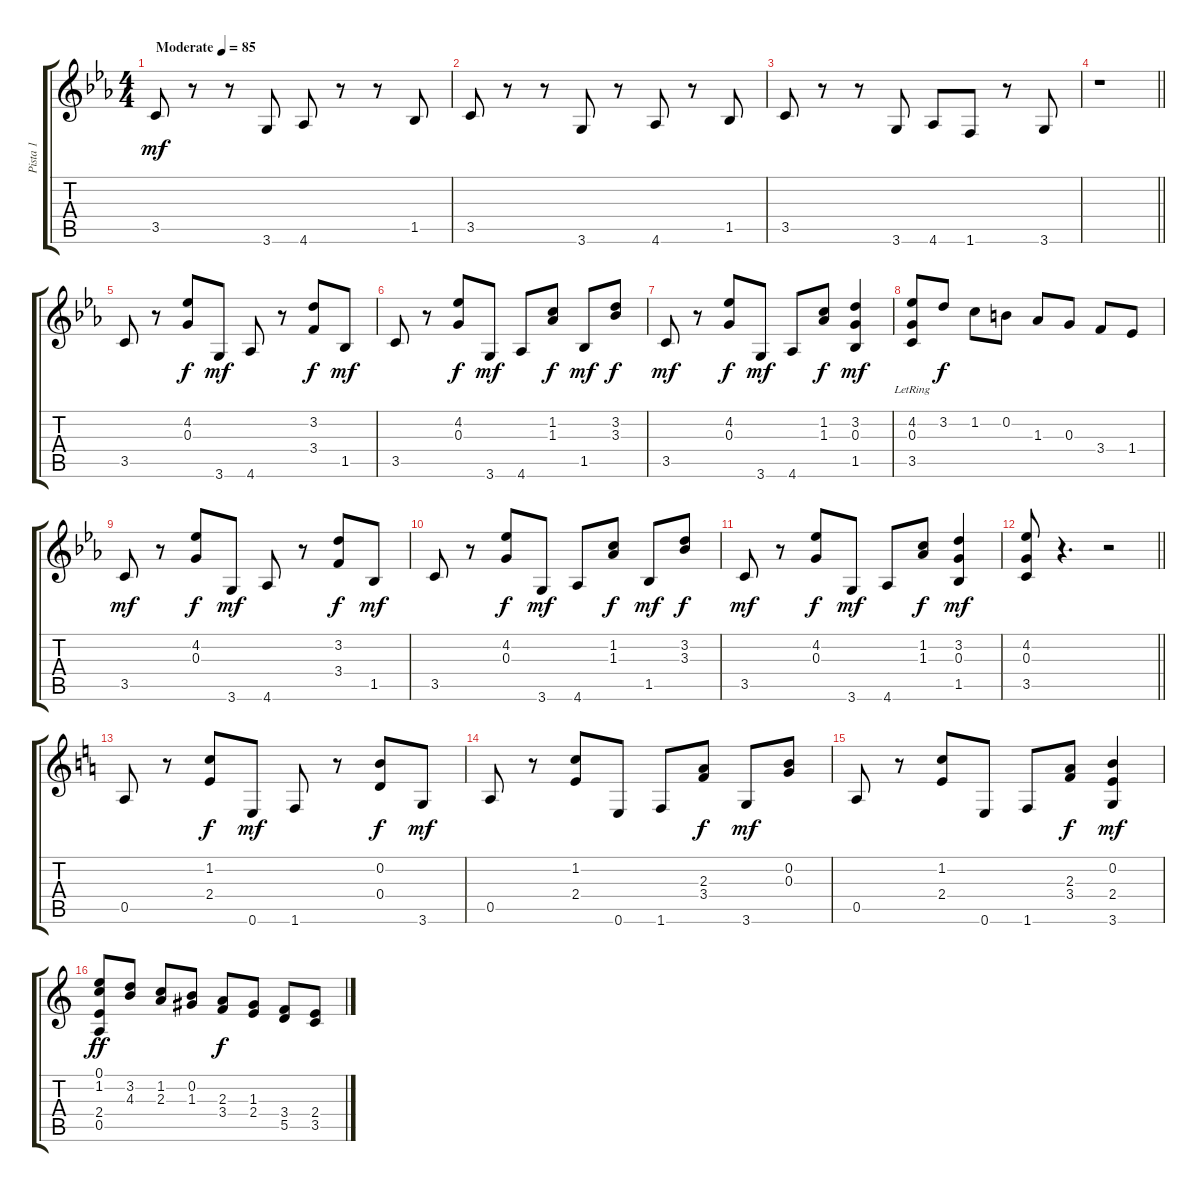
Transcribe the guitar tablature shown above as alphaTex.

\track ("Pista 1" "Pista 1") {instrument acousticguitarsteel}
\staff {score tabs}
\tuning (E4 B3 G3 D3 A2 E2) {hide}
\ts (4 4)
\tempo (85 "Moderate")
\clef g2
\ks eb
3.5.8{dy mf instrument acousticguitarsteel} r.8 r.8 3.6.8 4.6.8 r.8 r.8 1.5.8 |
3.5.8 r.8 r.8 3.6.8 r.8 4.6.8 r.8 1.5.8 |
3.5.8 r.8 r.8 3.6.8 4.6.8 1.6.8 r.8 3.6.8 |
\barLineRight lightlight
r.1 |
3.5.8 r.8 (4.2 0.3).8{dy f} 3.6.8{dy mf} 4.6.8 r.8 (3.2 3.4).8{dy f} 1.5.8{dy mf} |
3.5.8 r.8 (4.2 0.3).8{dy f} 3.6.8{dy mf} 4.6.8 (1.2 1.3).8{dy f} 1.5.8{dy mf} (3.2 3.3).8{dy f} |
3.5.8{dy mf} r.8 (4.2 0.3).8{dy f} 3.6.8{dy mf} 4.6.8 (1.2 1.3).8{dy f} (3.2 0.3 1.5).4{dy mf} |
(4.2 0.3{lr} 3.5{lr}).8 3.2.8{dy f} 1.2.8 0.2.8 1.3.8 0.3.8 3.4.8 1.4.8 |
3.5.8{dy mf} r.8 (4.2 0.3).8{dy f} 3.6.8{dy mf} 4.6.8 r.8 (3.2 3.4).8{dy f} 1.5.8{dy mf} |
3.5.8 r.8 (4.2 0.3).8{dy f} 3.6.8{dy mf} 4.6.8 (1.2 1.3).8{dy f} 1.5.8{dy mf} (3.2 3.3).8{dy f} |
3.5.8{dy mf} r.8 (4.2 0.3).8{dy f} 3.6.8{dy mf} 4.6.8 (1.2 1.3).8{dy f} (3.2 0.3 1.5).4{dy mf} |
\barLineRight lightlight
(4.2 0.3 3.5).8 r.4{d} r.2 |
\ks c
0.5.8 r.8 (1.2 2.4).8{dy f} 0.6.8{dy mf} 1.6.8 r.8 (0.2 0.4).8{dy f} 3.6.8{dy mf} |
0.5.8 r.8 (1.2 2.4).8 0.6.8 1.6.8 (2.3 3.4).8{dy f} 3.6.8{dy mf} (0.2 0.3).8 |
0.5.8 r.8 (1.2 2.4).8 0.6.8 1.6.8 (2.3 3.4).8{dy f} (0.2 2.4 3.6).4{dy mf} |
(0.1 1.2 2.4 0.5).8{dy ff} (3.2 4.3).8 (1.2 2.3).8 (0.2 1.3).8 (2.3 3.4).8{dy f} (1.3 2.4).8 (3.4 5.5).8 (2.4 3.5).8
